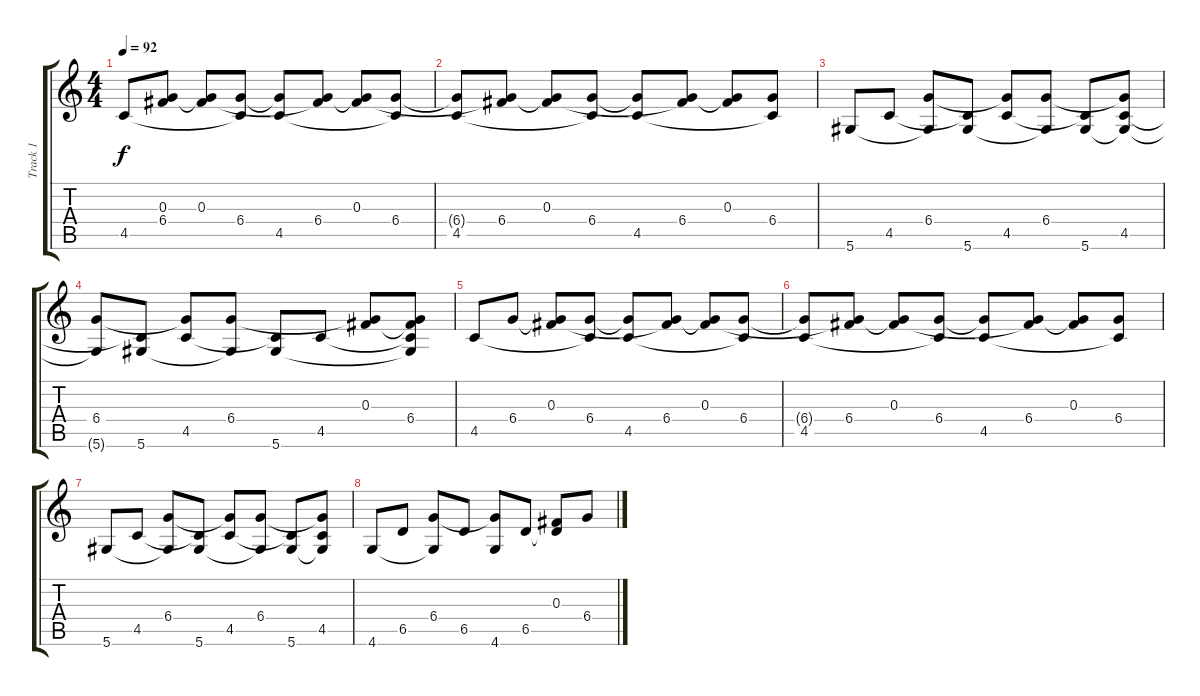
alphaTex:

\track ("Track 1" "Track 1") {instrument acousticguitarsteel}
\staff {score tabs}
\tuning (Eb4 Bb3 Gb3 Db3 Ab2 Eb2) {hide}
\ts (4 4)
\tempo 92
\clef g2
\ks c
4.5.8{dy f volume 6} (0.3{t} 6.4).8 (0.3 6.4{t}).8 (6.4 4.5{t}).8 (6.4{t} 4.5).8 (0.3{t} 6.4).8 (0.3 6.4{t}).8 (6.4 4.5{t}).8 |
(6.4{t} 4.5).8 (0.3{t} 6.4).8 (0.3 6.4{t}).8 (6.4 4.5{t}).8 (6.4{t} 4.5).8 (0.3{t} 6.4).8 (0.3 6.4{t}).8 (6.4 4.5{t}).8 |
5.6.8 4.5.8 (6.4 5.6{t}).8 (4.5{t} 5.6).8 (6.4{t} 4.5).8 (6.4 5.6{t}).8 (4.5{t} 5.6).8 (6.4{t} 4.5 5.6{t}).8 |
(6.4 5.6{t}).8 (4.5{t} 5.6).8 (6.4{t} 4.5).8 (6.4 5.6{t}).8 (4.5{t} 5.6).8 4.5.8 (0.3 6.4{t}).8 (0.3{t} 6.4 4.5{t} 5.6{t}).8 |
4.5.8{volume 0} 6.4.8 (0.3 6.4{t}).8 (6.4 4.5{t}).8 (6.4{t} 4.5).8 (0.3{t} 6.4).8 (0.3 6.4{t}).8 (6.4 4.5{t}).8 |
(6.4{t} 4.5).8 (0.3{t} 6.4).8 (0.3 6.4{t}).8 (6.4 4.5{t}).8 (6.4{t} 4.5).8 (0.3{t} 6.4).8 (0.3 6.4{t}).8 (6.4 4.5{t}).8 |
5.6.8 4.5.8 (6.4 5.6{t}).8 (4.5{t} 5.6).8 (6.4{t} 4.5).8 (6.4 5.6{t}).8 (4.5{t} 5.6).8 (6.4{t} 4.5 5.6{t}).8 |
4.6.8 6.5.8 (6.4 4.6{t}).8 6.5.8 (6.4{t} 4.6).8 6.5.8 (0.3 6.5{t}).8 6.4.8
